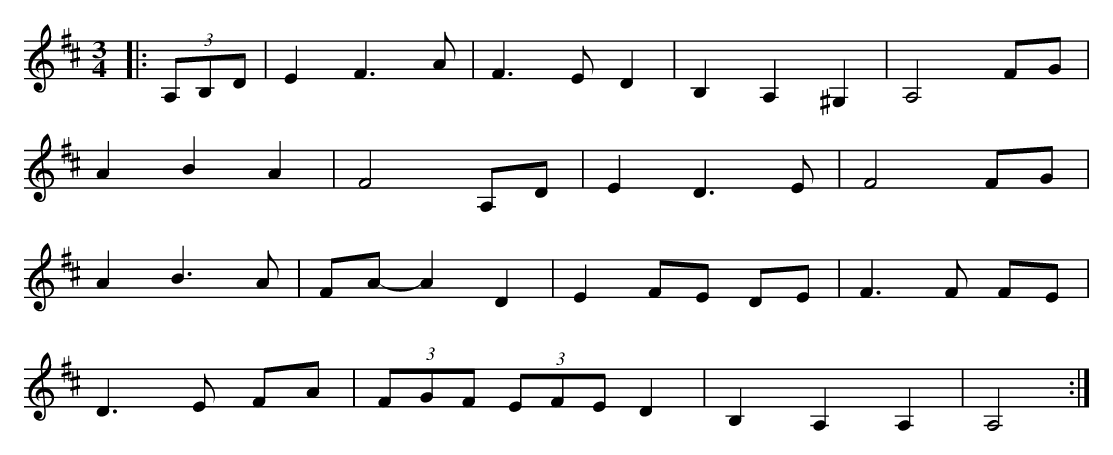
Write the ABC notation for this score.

X:1
M:3/4
K:Amix
|:(3A,B,D|E2 F3 A|F3 E D2|B,2 A,2 ^G,2|A,4 FG|
A2 B2 A2|F4 A,D|E2 D3 E|F4 FG|
A2 B3 A|FA- A2 D2|E2 FE DE|F3 F FE|
D3 E FA|(3FGF (3EFE D2|B,2 A,2 A,2|A,4:|
